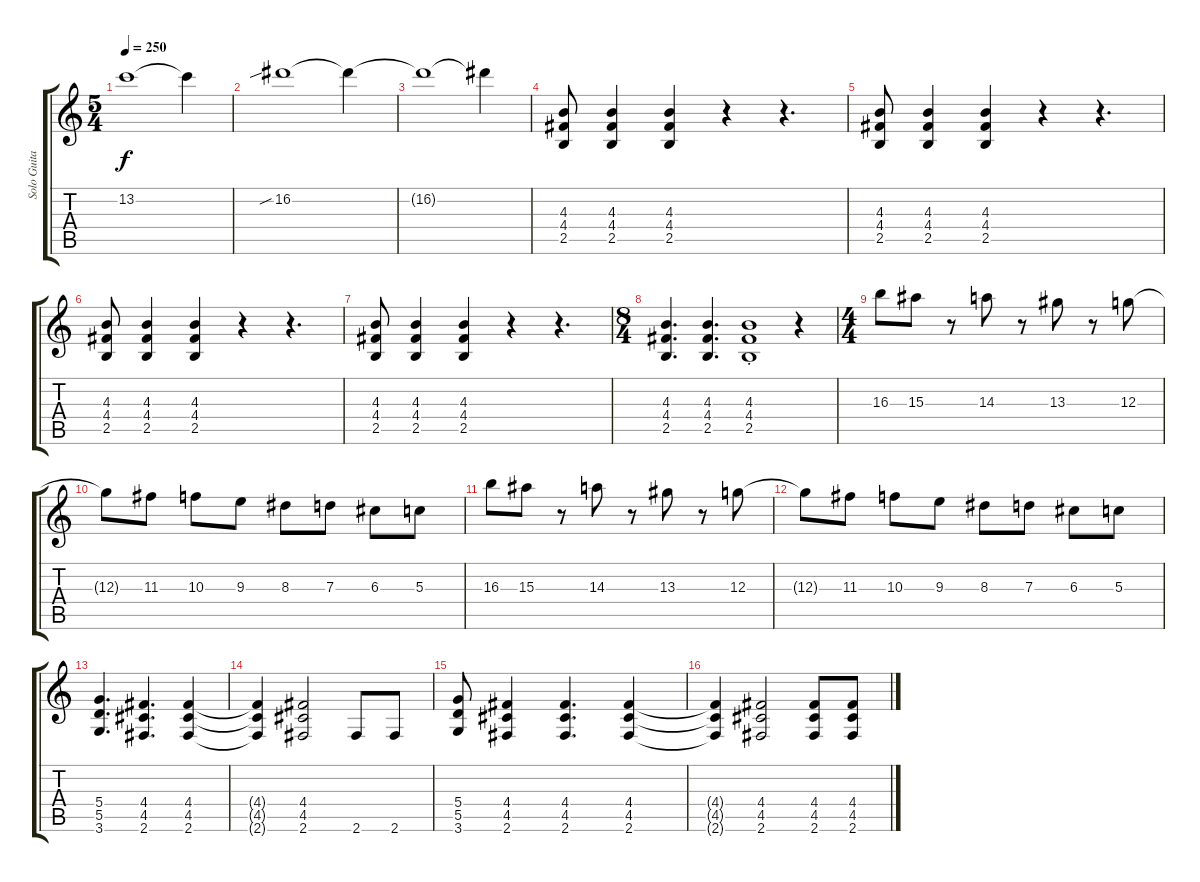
\track ("Solo Guitar" "Solo Guita") {instrument overdrivenguitar}
\staff {score tabs}
\tuning (E4 B3 G3 D3 A2 E2) {hide}
\ts (5 4)
\tempo 250
\clef g2
\ks c
13.2{t}.1{dy f} 13.2{t}.4 |
16.2{sib}.1 16.2{t}.4 |
16.2{t}.1 16.2{t}.4 |
(4.3 4.4 2.5).8 (4.3 4.4 2.5).4 (4.3 4.4 2.5).4 r.4 r.4{d} |
(4.3 4.4 2.5).8 (4.3 4.4 2.5).4 (4.3 4.4 2.5).4 r.4 r.4{d} |
(4.3 4.4 2.5).8 (4.3 4.4 2.5).4 (4.3 4.4 2.5).4 r.4 r.4{d} |
(4.3 4.4 2.5).8 (4.3 4.4 2.5).4 (4.3 4.4 2.5).4 r.4 r.4{d} |
\ts (8 4)
(4.3 4.4 2.5).4{d} (4.3 4.4 2.5).4{d} (4.3{st} 4.4{st} 2.5{st}).1 r.4 |
\ts (4 4)
16.3.8 15.3.8 r.8 14.3.8 r.8 13.3.8 r.8 12.3.8 |
12.3{t}.8 11.3.8 10.3.8 9.3.8 8.3.8 7.3.8 6.3.8 5.3.8 |
16.3.8 15.3.8 r.8 14.3.8 r.8 13.3.8 r.8 12.3.8 |
12.3{t}.8 11.3.8 10.3.8 9.3.8 8.3.8 7.3.8 6.3.8 5.3.8 |
(5.4 5.5 3.6).4{d} (4.4 4.5 2.6).4{d} (4.4 4.5 2.6).4 |
(4.4{t} 4.5{t} 2.6{t}).4 (4.4 4.5 2.6).2 2.6.8 2.6.8 |
(5.4 5.5 3.6).8 (4.4 4.5 2.6).4 (4.4 4.5 2.6).4{d} (4.4 4.5 2.6).4 |
(4.4{t} 4.5{t} 2.6{t}).4 (4.4 4.5 2.6).2 (4.4 4.5 2.6).8 (4.4 4.5 2.6).8
